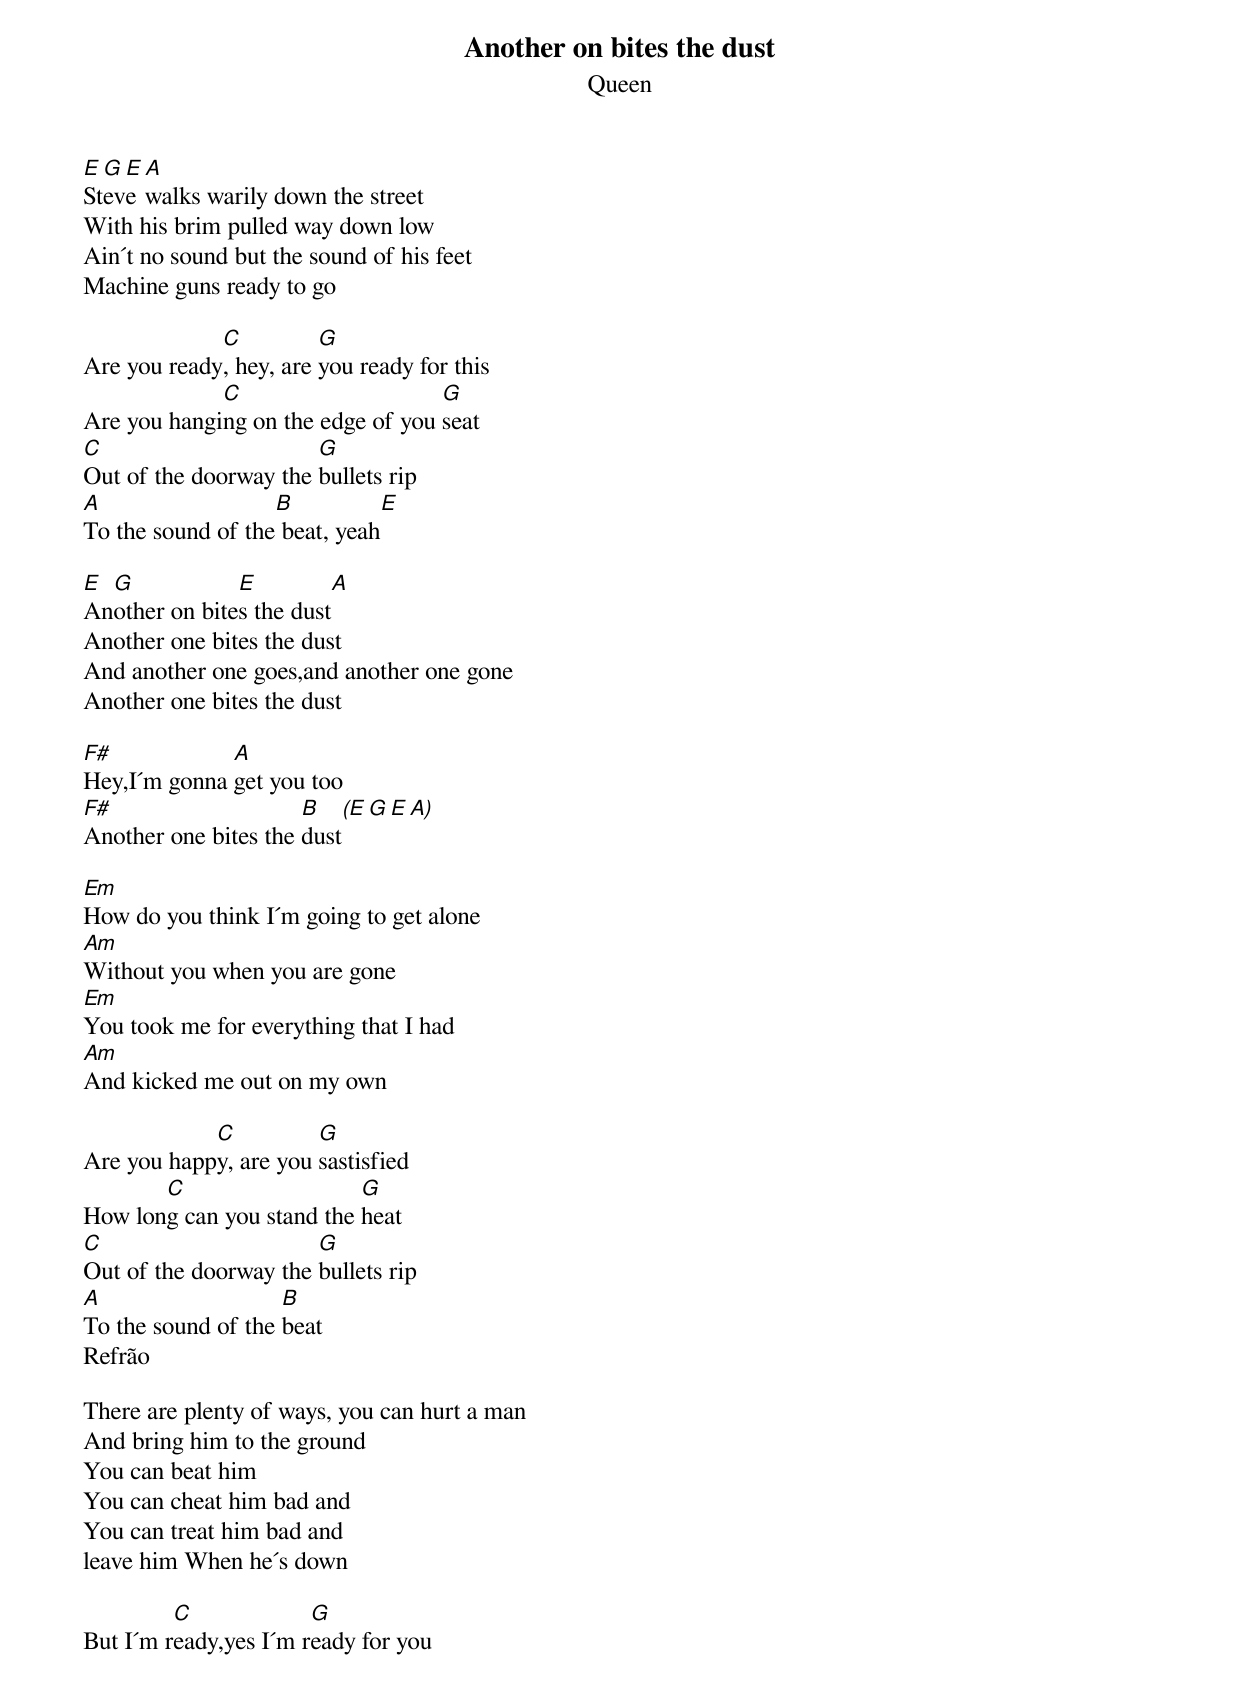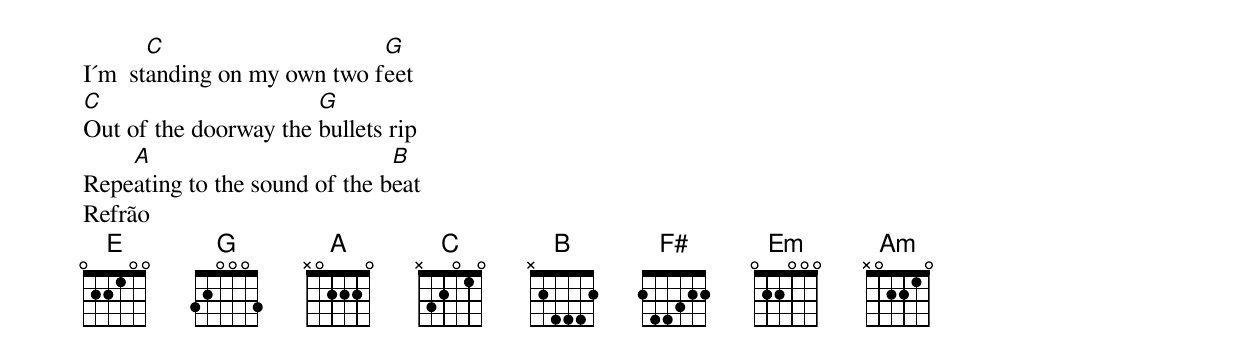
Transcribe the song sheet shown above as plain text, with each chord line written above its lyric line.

Another on bites the dust
Queen

E G E A
Steve walks warily down the street
With his brim pulled way down low
Ain´t no sound but the sound of his feet
Machine guns ready to go

             C          G
Are you ready, hey, are you ready for this
             C                     G
Are you hanging on the edge of you seat
C                      G
Out of the doorway the bullets rip
A                  B              E
To the sound of the beat, yeah

E G            E         A
Another on bites the dust
Another one bites the dust
And another one goes,and another one gone
Another one bites the dust

F#            A
Hey,I´m gonna get you too
F#                    B    (E G E A)
Another one bites the dust

Em
How do you think I´m going to get alone
Am
Without you when you are gone
Em
You took me for everything that I had
Am
And kicked me out on my own

            C          G
Are you happy, are you sastisfied
       C                   G
How long can you stand the heat
C                      G
Out of the doorway the bullets rip
A                   B
To the sound of the beat
Refrão

There are plenty of ways, you can hurt a man
And bring him to the ground
You can beat him
You can cheat him bad and
You can treat him bad and
leave him When he´s down

         C             G
But I´m ready,yes I´m ready for you
       C                     G
I´m  standing on my own two feet
C                      G
Out of the doorway the bullets rip
    A                          B
Repeating to the sound of the beat
Refrão
